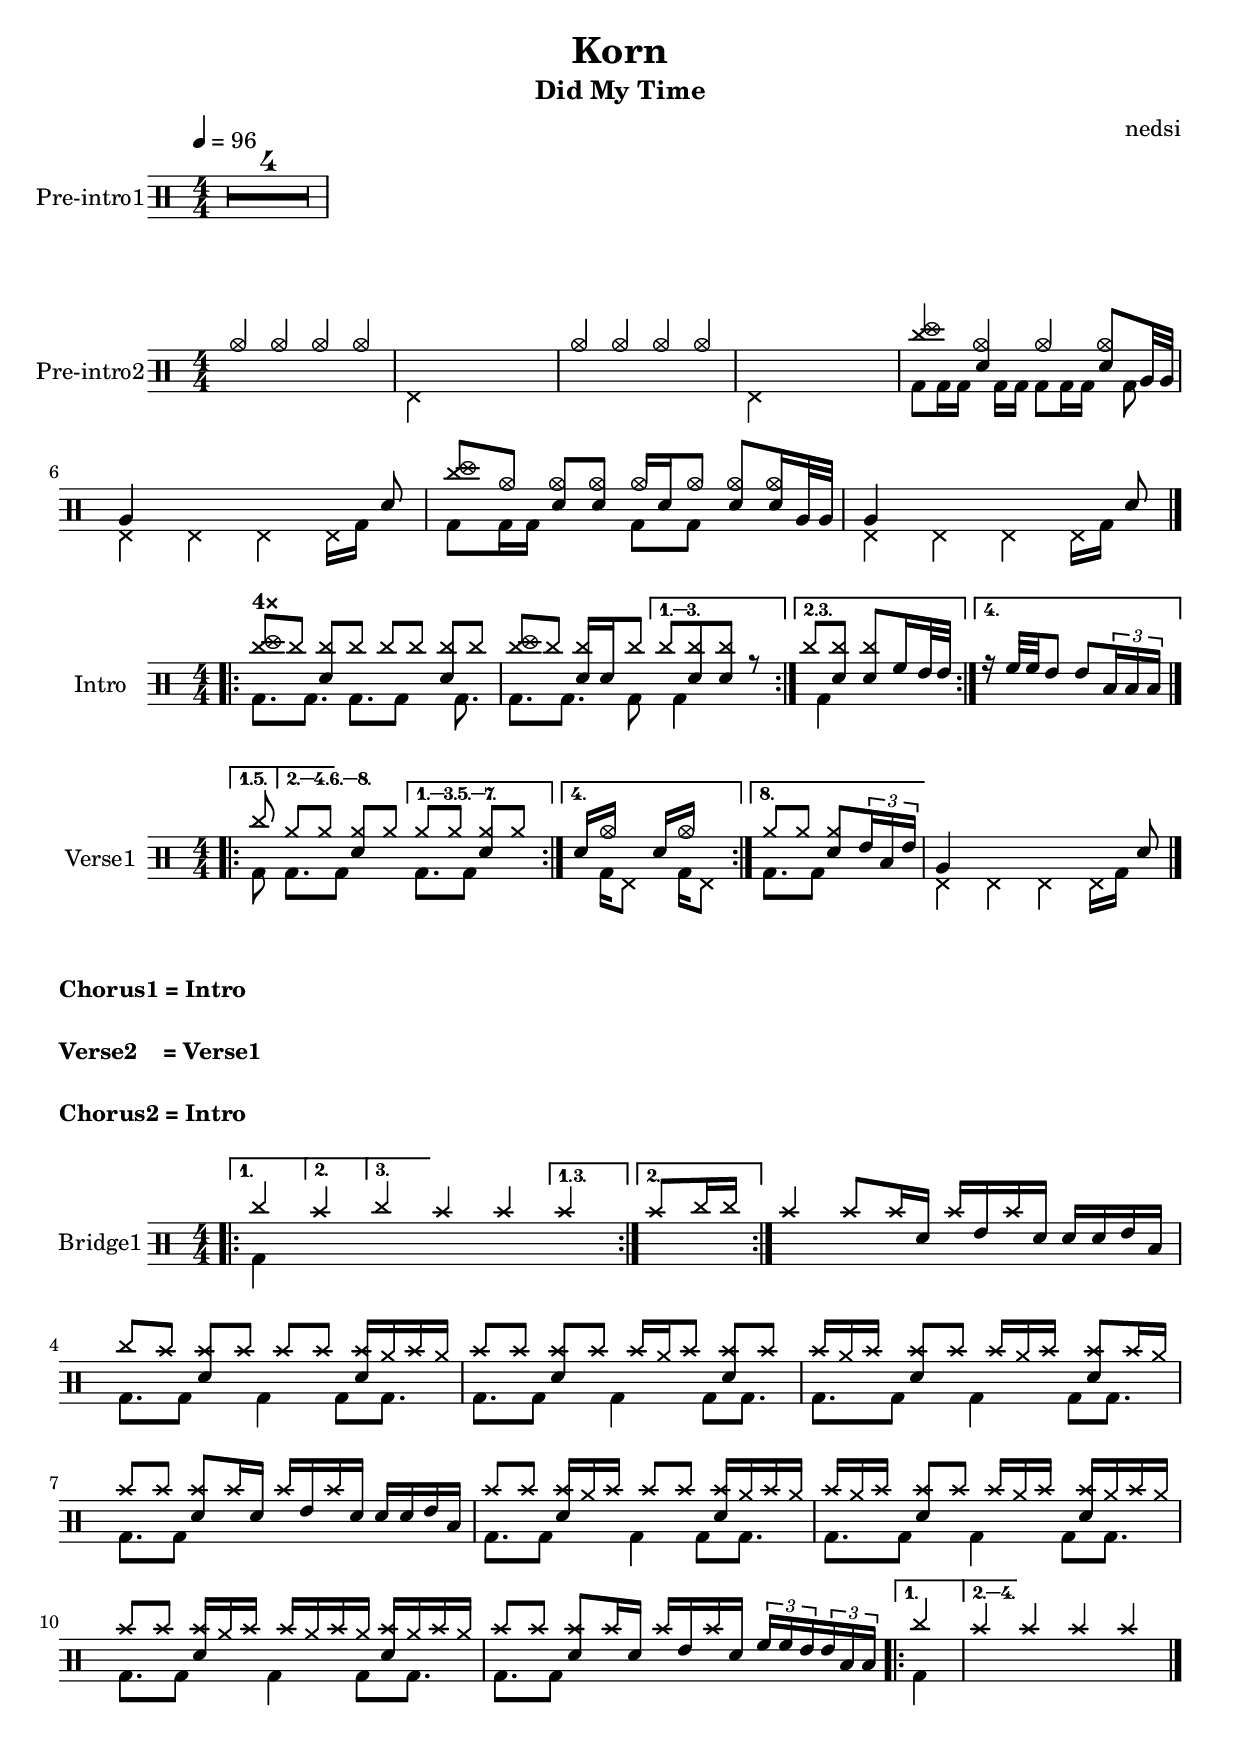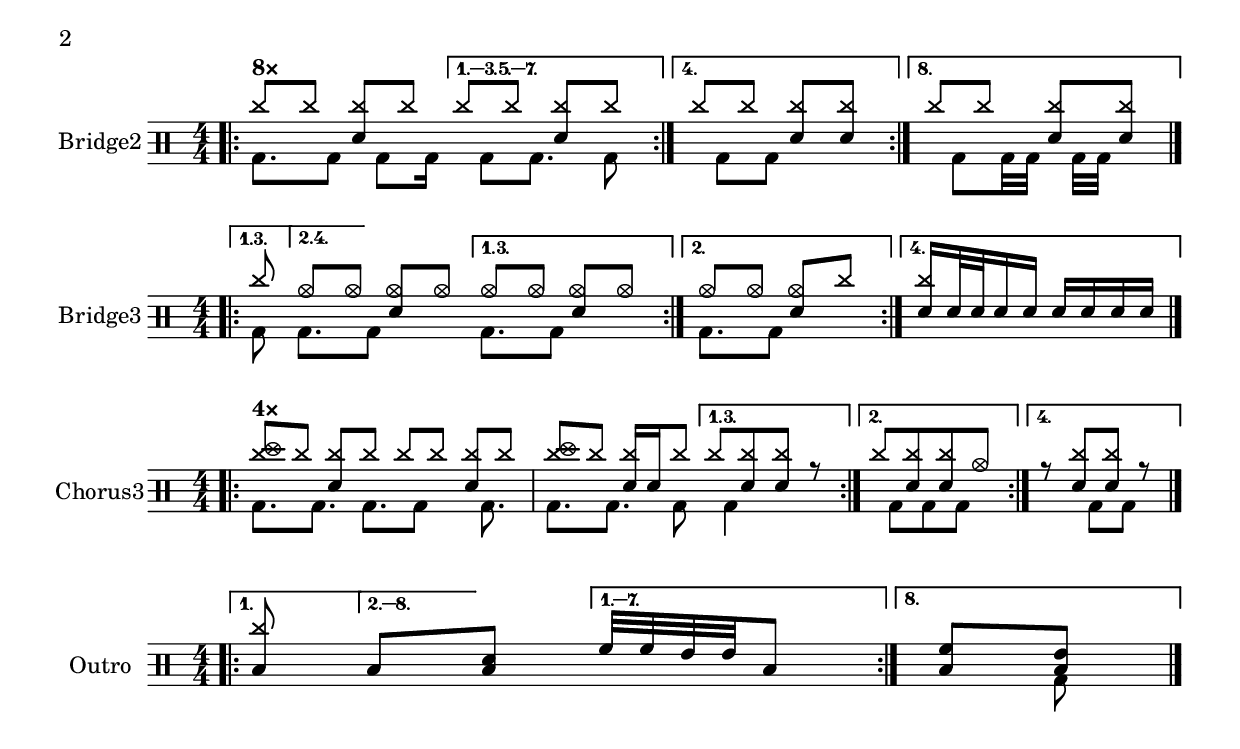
\version "2.24.3"
\include "definitions.ly"

\layout{
  \set DrumStaff.drumStyleTable = #(alist->hash-table custom-notes)
}

\header {
  title = "Korn"
  subtitle = "Did My Time"
  composer = "nedsi"
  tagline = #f
}

% Custom markup to create vertical space after header
\markup {
  \vspace #-1
}

\score {
  \new DrumStaff {
    \override Score.MetronomeMark.outside-staff-horizontal-padding = 1
    \tempo 4 = 96
    \set DrumStaff.instrumentName = #"Pre-intro1"
    \new DrumVoice = "hands" {
      \numericTimeSignature
      \voiceOne
      \drummode {
        \compressEmptyMeasures
        \override MultiMeasureRest.expand-limit = 1
        R1*4
      }
    }
  }
}

\score {
  <<
    \new DrumStaff {
      \set DrumStaff.instrumentName = #"Pre-intro2"
      <<
        \new DrumVoice = "hands" {
          \numericTimeSignature
          \voiceOne
          \drummode {
            \repeat unfold 2 {
              hho4 hho hho hho
              s1
            }
            <cymc cymch>4 <hho sn> hho <hho sn>8[ s16 tomfl32 tomfl]
            \break
            tomfl4 s2 s8 sn
            <cymc cymch>8[ hho] <hho sn> <hho sn> hho16 sn hho8 <hho sn>8 <hho sn>16 tomfl32 tomfl
            tomfl4 s2 s8 sn
          }
          \bar "|."
        }
        \new DrumVoice = "feet" {
          \voiceTwo
          \drummode {
            \repeat unfold 2 {
              s1
              hhp4 s2.
            }
            bd8 bd16 bd s8 bd16 bd bd8 bd16 bd s8 bd8
            hhp4 hhp hhp hhp16 bd s8
            bd8 bd16 bd s4 bd8 bd s4
            hhp4 hhp hhp hhp16 bd s8
          }
        }
      >>
    }
  >>
}

\score {
  <<
    \new DrumStaff {
      \set DrumStaff.instrumentName = #"Intro"
      <<
        \new DrumVoice = "hands" {
          <>^\markup \bold "4×"
          \numericTimeSignature
          \voiceOne
          \bar ".|:-|"
          \repeat volta 4 {
            \drummode {
              <cymc cymch>8[ cymc] <cymc sn> cymc cymc[ cymc] <cymc sn> cymc
              <cymc cymch>8[ cymc] <cymc sn>16 sn cymc8
              \alternative {
                \volta 1,2 {
                  cymc8 <cymc sn> <cymc sn> r
                }
                \volta 3 {
                  cymc8 <cymc sn> <cymc sn>8 tomh16 toml32 toml
                }
                \volta 4 {
                  r16 tomh32[ tomh toml8] toml8 \tuplet 3/2 { \repeat unfold 3 { tomfh16 }}
                }
              }
            }
          }
          \bar "|."
        }
        \new DrumVoice = "feet" {
          \voiceTwo
          \repeat volta 4 {
            \drummode {
              bd8.[ bd] bd8.[ bd8] s bd8.
              bd8.[ bd8.] bd8
              \alternative {
                \volta 1,3 {
                  s16 bd4 s8.
                }
                \volta 2 {
                  s16 bd4 s8.
                }
                \volta 4 {
                  s2
                }
              }
            }
          }
        }
      >>
    }
  >>
}

\score {
  \layout{ ragged-right = ##f }
  <<
    \new DrumStaff {
      \set DrumStaff.instrumentName = #"Verse1"
      <<
        \new DrumVoice = "hands" {
          \numericTimeSignature
          \voiceOne
          \bar ".|:-|"
          \repeat volta 8 {
            \drummode {
              \alternative {
                \volta 1,5 {
                  cymc8
                }
                \volta 2,3,4,6,7,8 {
                  hh8[
                }
              }
              hh8] <hh sn> hh
              \alternative {
                \volta 1,2,3,5,6,7 {
                  hh[ hh8] <hh sn> hh
                }
                \volta 4 {
                  \repeat unfold 2 { sn16 hho s8 }
                }
                \volta 8 {
                  hh[ hh8] <hh sn> \tuplet 3/2 { toml16 tomfh toml }
                }
              }
            }
          }
          \drummode {
            tomfl4 s2 s8 sn
          }
          \bar "|."
        }
        \new DrumVoice = "feet" {
          \voiceTwo
          \repeat volta 8 {
            \drummode {
              \alternative {
                \volta 1,5 {
                  bd8
                }
                \volta 2,3,4,6,7,8 {
                  bd8.
                }
              }
              [ bd8] s8.
              \alternative {
                \volta 1,2,3,5,6,7 {
                  bd8.[ bd8] s8.
                }
                \volta 4 {
                  \repeat unfold 2 { s16 bd hhp8 }
                }
                \volta 8 {
                  bd8.[ bd8] s8.
                }
              }
            }
          }
          \drummode {
            hhp4 hhp hhp hhp16 bd s8
          }
        }
      >>
    }
  >>
}

\markuplist {
  \column
  \bold {
    { "Chorus1 = Intro" }
    \hspace #0
    { "Verse2    = Verse1" }
    \hspace #0
    { "Chorus2 = Intro" }
    \hspace #0
  }
}

\score {
  <<
    \new DrumStaff {
      \set DrumStaff.instrumentName = #"Bridge1"
      <<
        \new DrumVoice = "hands" {
          \numericTimeSignature
          \voiceOne
          \bar ".|:-|"
          \repeat volta 3 {
            \drummode {
              \alternative {
                \volta 1 {
                  cymc4
                }
                \volta 2 {
                  cymr4
                }
                \volta 3 {
                  cymc4
                }
              }
              cymr cymr
              \alternative {
                \volta 1,3 {
                  cymr
                }
                \volta 2 {
                  cymr8 cymc16 cymc
                }
              }
            }
          }
          \drummode {
            cymr4 cymr8 cymr16 sn cymr toml cymr sn sn sn toml tomfh
            cymc8[ cymr] <cymr sn> cymr cymr cymr <cymr sn>16 hh cymr hh
            cymr8[ cymr] <cymr sn> cymr cymr16 hh cymr8 <cymr sn> cymr
            cymr16 hh cymr s <cymr sn>8 cymr cymr16 hh cymr s16 <cymr sn>8 cymr16 hh
            cymr8 cymr <cymr sn> cymr16 sn cymr toml cymr sn sn sn toml tomfh
            cymr8[ cymr] <cymr sn>16 hh cymr s cymr8 cymr <cymr sn>16 hh cymr hh
            cymr16 hh cymr s <cymr sn>8 cymr cymr16 hh cymr s <cymr sn> hh cymr hh
            cymr8[ cymr] <cymr sn>16 hh cymr s cymr hh cymr hh <cymr sn> hh cymr hh
            cymr8 cymr <cymr sn> cymr16 sn cymr toml cymr sn \tuplet 3/2 { tomh tomh toml } \tuplet 3/2 { toml tomfh tomfh }
          }
          \repeat volta 4 {
            \drummode {
              \alternative {
                \volta 1 {
                  cymc4
                }
                \volta 2,3,4 {
                  cymr4
                }
              }
              cymr cymr cymr
            }
          }
          \bar "|."
        }
        \new DrumVoice = "feet" {
          \voiceTwo
          \repeat volta 3 {
            \drummode {
              \alternative {
                \volta 1 {
                  bd4
                }
                \volta 2 {
                  s4
                }
                \volta 3 {
                  s4
                }
              }
              s2
              \alternative {
                \volta 1,3 {
                  s4
                }
                \volta 2 {
                  s4
                }
              }
            }
          }
          \drummode {
            s1
            \repeat unfold 2 {
              \repeat unfold 3 { bd8.[ bd8] s bd4 bd8 bd8. }
              bd8. bd8 s2 s8.
           }
          }
          \repeat volta 4 {
            \drummode {
              \alternative {
                \volta 1 {
                  bd4
                }
                \volta 2,3,4 {
                  s4
                }
              }
              s2.
            }
          }
        }
      >>
    }
  >>
}
\pageBreak

\score {
  \layout{ ragged-right = ##f }
  <<
    \new DrumStaff {
      \set DrumStaff.instrumentName = #"Bridge2"
      <<
        \new DrumVoice = "hands" {
          \numericTimeSignature
          \voiceOne
          \bar ".|:-|"
          <>^\markup \bold "8×"
          \repeat volta 8 {
            \drummode {
              cymc8[ cymc] <cymc sn>[ cymc]
              \alternative {
                \volta 1,2,3,5,6,7 {
                  cymc8[ cymc] <cymc sn>[ cymc]
                }
                \volta 4 {
                  cymc8[ cymc] <cymc sn>[ <cymc sn>]
                }
                \volta 8 {
                  cymc8[ cymc] <cymc sn>[ <cymc sn>]
                }
              }
            }
          }
          \bar "|."
        }
        \new DrumVoice = "feet" {
          \voiceTwo
          \repeat volta 8 {
            \drummode {
              bd8.[ bd8] bd[ bd16]
              \alternative {
                \volta 1,2,3,5,6,7 {
                  s16 bd8[ bd8.] bd8
                }
                \volta 4 {
                  s16 bd8[ bd] s8.
                }
                \volta 8 {
                  s16 bd8[ bd32 bd] s16 bd32[ bd]
                }
              }
            }
          }
        }
      >>
    }
  >>
}

\score {
  \layout{ ragged-right = ##f }
  <<
    \new DrumStaff {
      \set DrumStaff.instrumentName = #"Bridge3"
      <<
        \new DrumVoice = "hands" {
          \numericTimeSignature
          \voiceOne
          \bar ".|:-|"
          \repeat volta 4 {
            \drummode {
              \alternative {
                \volta 1,3 {
                  cymc8
                }
                \volta 2,4 {
                  hho8[
                }
              }
              hho] <hho sn>[ hho]
              \alternative {
                \volta 1,3 {
                  hho[ hho] <hho sn>[ hho]
                }
                \volta 2 {
                  hho[ hho] <hho sn>[ cymc]
                }
                \volta 4 {
                  <cymc sn>16 sn32 sn sn16 sn \repeat unfold 4 { sn }
                }
              }
            }
          }
          \bar "|."
        }
        \new DrumVoice = "feet" {
          \voiceTwo
          \repeat volta 4 {
            \drummode {
              \alternative {
                \volta 1,3 {
                  bd8
                }
                \volta 2,4 {
                  bd8.[
                }
              }
              bd8] s8.
              \alternative {
                \volta 1,3 {
                  bd8.[ bd8] s8.
                }
                \volta 2 {
                  bd8.[ bd8] s8.
                }
                \volta 4 {
                  s2
                }
              }
            }
          }
        }
      >>
    }
  >>
}

\score {
  \layout{ ragged-right = ##f }
  <<
    \new DrumStaff {
      \set DrumStaff.instrumentName = #"Chorus3"
      <<
        \new DrumVoice = "hands" {
          \numericTimeSignature
          \voiceOne
          <>^\markup \bold "4×"
          \bar ".|:-|"
          \repeat volta 4 {
            \drummode {
              <cymc cymch>8[ cymc] <cymc sn>[ cymc] cymc[ cymc] <cymc sn> cymc
              <cymc cymch>8[ cymc] <cymc sn>16[ sn cymc8] 
              \alternative {
                \volta 1,3 {
                  cymc <cymc sn> <cymc sn> r
                }
                \volta 2 {
                  cymc <cymc sn> <cymc sn> hho
                }
                \volta 4 {
                  r <cymc sn> <cymc sn> r
                }
              }
            }
          }
          \bar "|."
        }
        \new DrumVoice = "feet" {
          \voiceTwo
          \repeat volta 4 {
            \drummode {
              bd8.[ bd] bd8.[ bd8] s bd8.
              bd8.[ bd8.] bd8
              \alternative {
                \volta 1,3 {
                  s16 bd4 s8.
                }
                \volta 2 {
                  s16 bd8 bd bd s16
                }
                \volta 4 {
                  s8. bd8 bd s16
                }
              }
            }
          }
        }
      >>
    }
  >>
}

\score {
  \layout{ ragged-right = ##f }
  <<
    \new DrumStaff {
      \set DrumStaff.instrumentName = #"Outro"
      <<
        \new DrumVoice = "hands" {
          \numericTimeSignature
          \voiceOne
          \bar ".|:-|"
          \repeat volta 8 {
            \drummode {
              \alternative {
                \volta 1 {
                  <cymc tomfh>8
                }
                \volta 2,3,4,5,6,7,8 {
                  tomfh8[
                }
              }
              <sn tomfh>]
              \alternative {
                \volta 1,2,3,4,5,6,7 {
                  tomh32 tomh toml toml tomfh8
                }
                \volta 8 {
                  <tomh tomfh>8 <toml tomfh>
                }
              }
            }
          }
          \bar "|."
        }
        \new DrumVoice = "feet" {
          \voiceTwo
          \repeat volta 4 {
            \drummode {
              \alternative {
                \volta 1 {
                  s8
                }
                \volta 2,3,4,5,6,7,8 {
                  s8
                }
              }
              s8
              \alternative {
                \volta 1,2,3,4,5,6,7 {
                  s4
                }
                \volta 8 {
                  s8 bd
                }
              }
            }
          }
        }
      >>
    }
  >>
}
